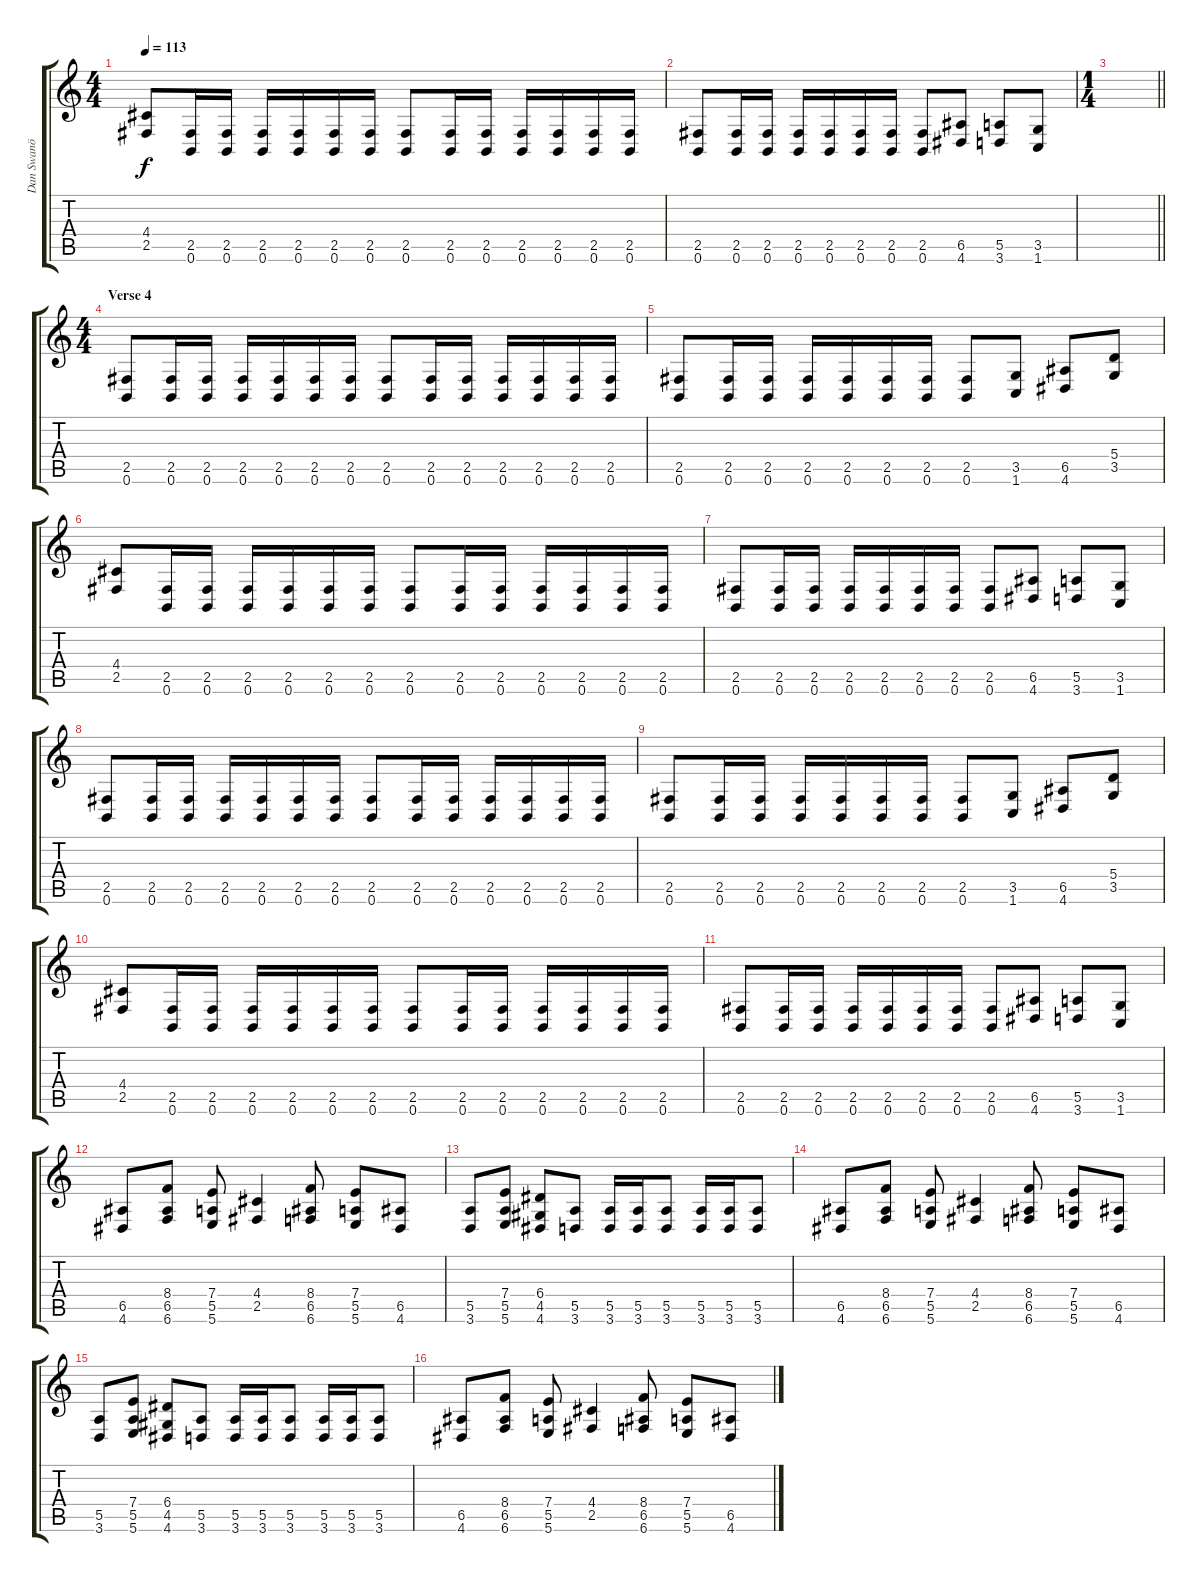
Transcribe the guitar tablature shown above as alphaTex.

\track ("Dan Swanö" "Dan Swanö") {instrument distortionguitar}
\staff {score tabs}
\tuning (B3 Gb3 D3 A2 E2 B1) {hide}
\ts (4 4)
\tempo 113
\clef g2
\ks c
(4.4 2.5).8{dy f} (2.5 0.6).16 (2.5 0.6).16 (2.5 0.6).16 (2.5 0.6).16 (2.5 0.6).16 (2.5 0.6).16 (2.5 0.6).8 (2.5 0.6).16 (2.5 0.6).16 (2.5 0.6).16 (2.5 0.6).16 (2.5 0.6).16 (2.5 0.6).16 |
(2.5 0.6).8 (2.5 0.6).16 (2.5 0.6).16 (2.5 0.6).16 (2.5 0.6).16 (2.5 0.6).16 (2.5 0.6).16 (2.5 0.6).8 (6.5 4.6).8 (5.5 3.6).8 (3.5 1.6).8 |
\ts (1 4)
\barLineRight lightlight
|
\ts (4 4)
\section ("" "Verse 4")
(2.5 0.6).8 (2.5 0.6).16 (2.5 0.6).16 (2.5 0.6).16 (2.5 0.6).16 (2.5 0.6).16 (2.5 0.6).16 (2.5 0.6).8 (2.5 0.6).16 (2.5 0.6).16 (2.5 0.6).16 (2.5 0.6).16 (2.5 0.6).16 (2.5 0.6).16 |
(2.5 0.6).8 (2.5 0.6).16 (2.5 0.6).16 (2.5 0.6).16 (2.5 0.6).16 (2.5 0.6).16 (2.5 0.6).16 (2.5 0.6).8 (3.5 1.6).8 (6.5 4.6).8 (5.4 3.5).8 |
(4.4 2.5).8 (2.5 0.6).16 (2.5 0.6).16 (2.5 0.6).16 (2.5 0.6).16 (2.5 0.6).16 (2.5 0.6).16 (2.5 0.6).8 (2.5 0.6).16 (2.5 0.6).16 (2.5 0.6).16 (2.5 0.6).16 (2.5 0.6).16 (2.5 0.6).16 |
(2.5 0.6).8 (2.5 0.6).16 (2.5 0.6).16 (2.5 0.6).16 (2.5 0.6).16 (2.5 0.6).16 (2.5 0.6).16 (2.5 0.6).8 (6.5 4.6).8 (5.5 3.6).8 (3.5 1.6).8 |
(2.5 0.6).8 (2.5 0.6).16 (2.5 0.6).16 (2.5 0.6).16 (2.5 0.6).16 (2.5 0.6).16 (2.5 0.6).16 (2.5 0.6).8 (2.5 0.6).16 (2.5 0.6).16 (2.5 0.6).16 (2.5 0.6).16 (2.5 0.6).16 (2.5 0.6).16 |
(2.5 0.6).8 (2.5 0.6).16 (2.5 0.6).16 (2.5 0.6).16 (2.5 0.6).16 (2.5 0.6).16 (2.5 0.6).16 (2.5 0.6).8 (3.5 1.6).8 (6.5 4.6).8 (5.4 3.5).8 |
(4.4 2.5).8 (2.5 0.6).16 (2.5 0.6).16 (2.5 0.6).16 (2.5 0.6).16 (2.5 0.6).16 (2.5 0.6).16 (2.5 0.6).8 (2.5 0.6).16 (2.5 0.6).16 (2.5 0.6).16 (2.5 0.6).16 (2.5 0.6).16 (2.5 0.6).16 |
(2.5 0.6).8 (2.5 0.6).16 (2.5 0.6).16 (2.5 0.6).16 (2.5 0.6).16 (2.5 0.6).16 (2.5 0.6).16 (2.5 0.6).8 (6.5 4.6).8 (5.5 3.6).8 (3.5 1.6).8 |
(6.5 4.6).8 (8.4 6.5 6.6).8 (7.4 5.5 5.6).8 (4.4 2.5).4 (8.4 6.5 6.6).8 (7.4 5.5 5.6).8 (6.5 4.6).8 |
(5.5 3.6).8 (7.4 5.5 5.6).8 (6.4 4.5 4.6).8 (5.5 3.6).8 (5.5 3.6).16 (5.5 3.6).16 (5.5 3.6).8 (5.5 3.6).16 (5.5 3.6).16 (5.5 3.6).8 |
(6.5 4.6).8 (8.4 6.5 6.6).8 (7.4 5.5 5.6).8 (4.4 2.5).4 (8.4 6.5 6.6).8 (7.4 5.5 5.6).8 (6.5 4.6).8 |
(5.5 3.6).8 (7.4 5.5 5.6).8 (6.4 4.5 4.6).8 (5.5 3.6).8 (5.5 3.6).16 (5.5 3.6).16 (5.5 3.6).8 (5.5 3.6).16 (5.5 3.6).16 (5.5 3.6).8 |
(6.5 4.6).8 (8.4 6.5 6.6).8 (7.4 5.5 5.6).8 (4.4 2.5).4 (8.4 6.5 6.6).8 (7.4 5.5 5.6).8 (6.5 4.6).8
